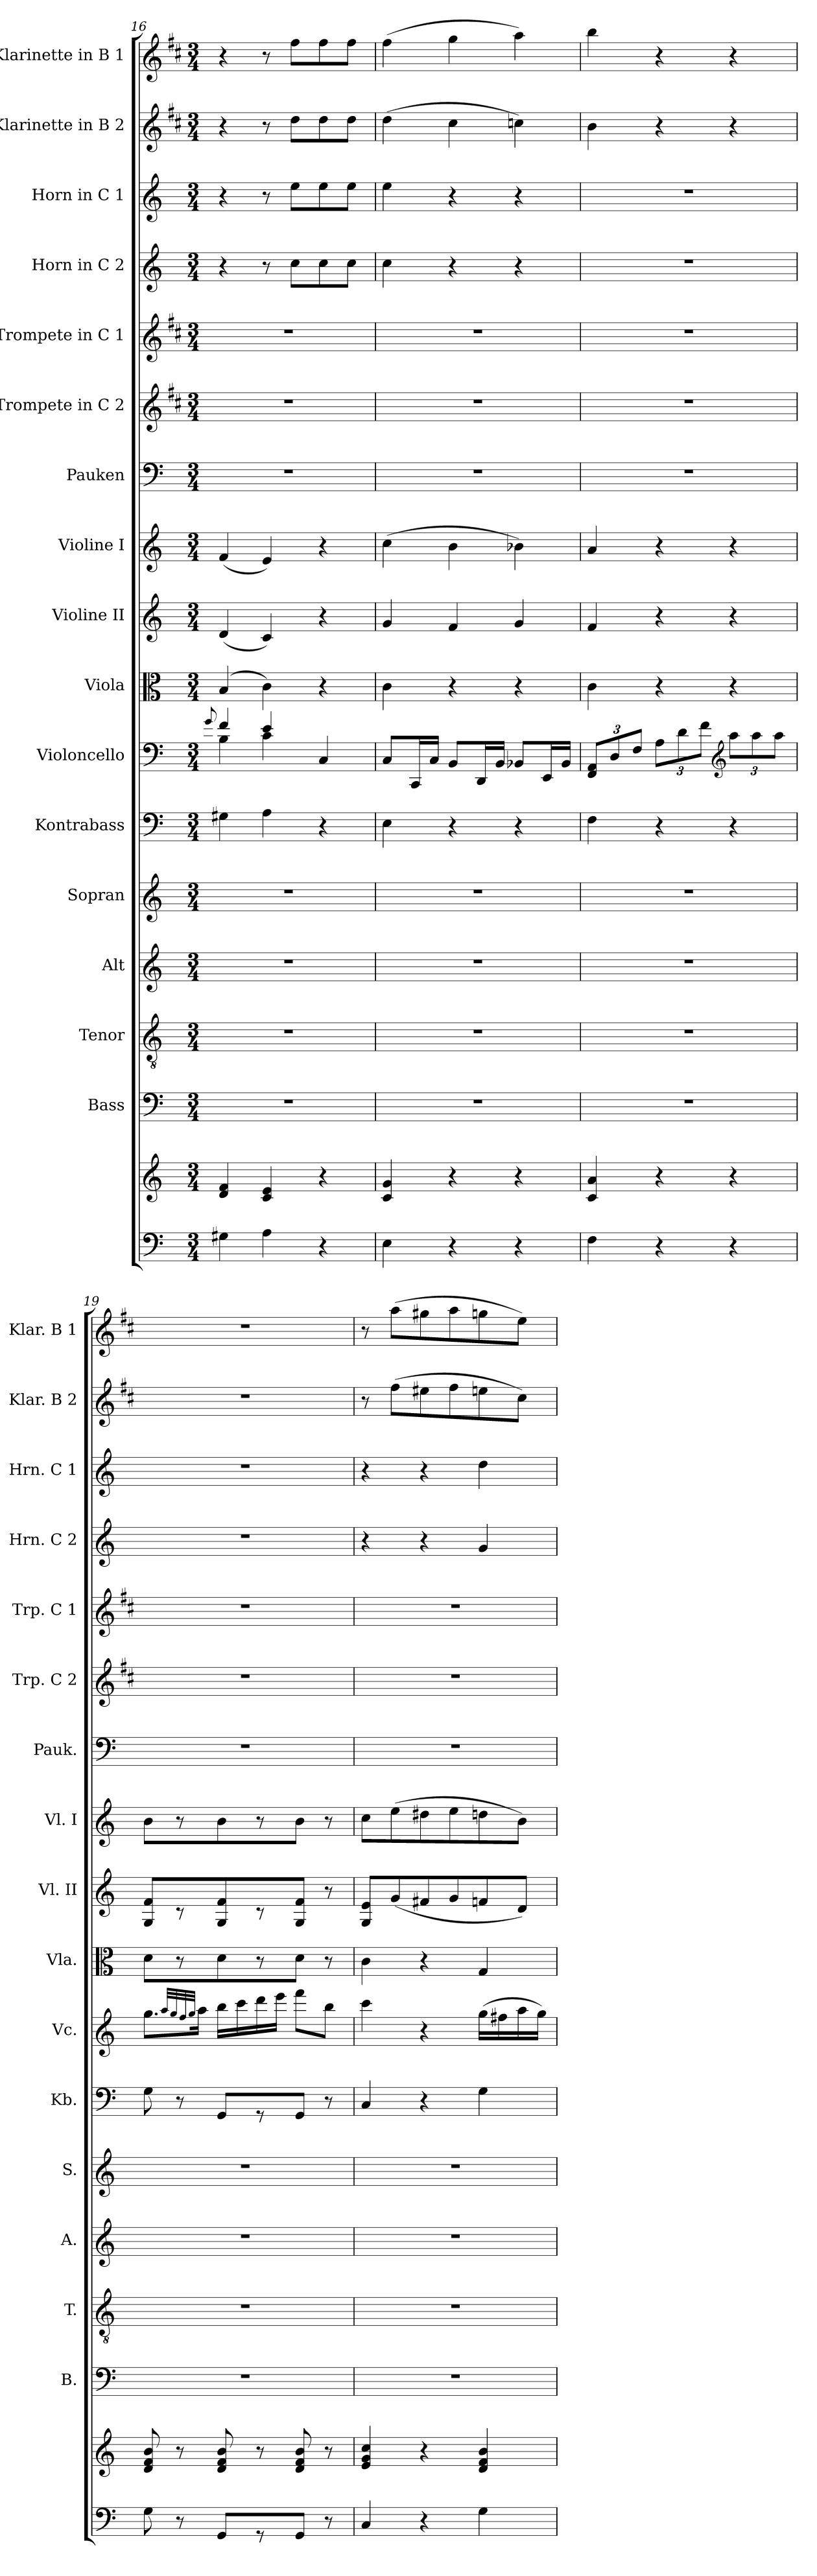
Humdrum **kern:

**kern	**kern	**kern	**kern	**kern	**kern	**kern	**kern	**kern	**kern	**kern	**kern	**kern	**kern	**kern	**kern	**kern	**kern
*part17	*part17	*part16	*part15	*part14	*part13	*part12	*part11	*part10	*part9	*part8	*part7	*part6	*part5	*part4	*part3	*part2	*part1
*staff18	*staff17	*staff16	*staff15	*staff14	*staff13	*staff12	*staff11	*staff10	*staff9	*staff8	*staff7	*staff6	*staff5	*staff4	*staff3	*staff2	*staff1
*	*	*I"Bass	*I"Tenor	*I"Alt	*I"Sopran	*I"Kontrabass	*I"Violoncello	*I"Viola	*I"Violine II	*I"Violine I	*I"Pauken	*I"Trompete in C 2	*I"Trompete in C 1	*I"Horn in C 2	*I"Horn in C 1	*I"Klarinette in B 2	*I"Klarinette in B 1
*	*	*I'B.	*I'T.	*I'A.	*I'S.	*I'Kb.	*I'Vc.	*I'Vla.	*I'Vl. II	*I'Vl. I	*I'Pauk.	*I'Trp. C 2	*I'Trp. C 1	*I'Hrn. C 2	*I'Hrn. C 1	*I'Klar. B 2	*I'Klar. B 1
*clefF4	*clefG2	*clefF4	*clefGv2	*clefG2	*clefG2	*clefF4	*clefF4	*clefC3	*clefG2	*clefG2	*clefF4	*clefG2	*clefG2	*clefG2	*clefG2	*clefG2	*clefG2
*	*	*	*	*	*	*ITrd7c12	*	*	*	*	*	*ITrd1c2	*ITrd1c2	*ITrd7c12	*ITrd7c12	*ITrd1c2	*ITrd1c2
*k[]	*k[]	*k[]	*k[]	*k[]	*k[]	*k[]	*k[]	*k[]	*k[]	*k[]	*k[]	*k[]	*k[]	*k[]	*k[]	*k[]	*k[]
*C:	*C:	*C:	*C:	*C:	*C:	*C:	*C:	*C:	*C:	*C:	*C:	*C:	*C:	*C:	*C:	*C:	*C:
*M3/4	*M3/4	*M3/4	*M3/4	*M3/4	*M3/4	*M3/4	*M3/4	*M3/4	*M3/4	*M3/4	*M3/4	*M3/4	*M3/4	*M3/4	*M3/4	*M3/4	*M3/4
=16	=16	=16	=16	=16	=16	=16	=16	=16	=16	=16	=16	=16	=16	=16	=16	=16	=16
.	.	.	.	.	.	.	8qqg/	.	.	.	.	.	.	.	.	.	.
*	*	*	*	*	*	*	*^	*	*	*	*	*	*	*	*	*	*
4G#X\	4d/ 4f/	2.r	2.r	2.r	2.r	4GG#X\	4f/	4B\	(4B/	(<4d/	(<4f/	2.r	2.r	2.r	4r	4r	4r	4r
4A\	4c/ 4e/	.	.	.	.	4AA\	4e/	4c\	4c\)	4c/)	4e/)	.	.	.	8r	8r	8r	8r
.	.	.	.	.	.	.	.	.	.	.	.	.	.	.	8c\L	8e\L	8cc\L	8ee\L
4r	4r	.	.	.	.	4r	4C/	4ryy	4r	4r	4r	.	.	.	8c\	8e\	8cc\	8ee\
.	.	.	.	.	.	.	.	.	.	.	.	.	.	.	8c\J	8e\J	8cc\J	8ee\J
*	*	*	*	*	*	*	*v	*v	*	*	*	*	*	*	*	*	*	*
=17	=17	=17	=17	=17	=17	=17	=17	=17	=17	=17	=17	=17	=17	=17	=17	=17	=17
4E\	4c/ 4g/	2.r	2.r	2.r	2.r	4EE\	8C/L	4c\	4g/	(>4cc\	2.r	2.r	2.r	4c\	4e\	(>4cc\	(>4ee\
.	.	.	.	.	.	.	16CC/L	.	.	.	.	.	.	.	.	.	.
.	.	.	.	.	.	.	16C/JJ	.	.	.	.	.	.	.	.	.	.
4r	4r	.	.	.	.	4r	8BB/L	4r	4f/	4b\	.	.	.	4r	4r	4b\	4ff\
.	.	.	.	.	.	.	16DD/L	.	.	.	.	.	.	.	.	.	.
.	.	.	.	.	.	.	16BB/JJ	.	.	.	.	.	.	.	.	.	.
4r	4r	.	.	.	.	4r	8BB-X/L	4r	4g/	4b-X\)	.	.	.	4r	4r	4b-X\)	4gg\)
.	.	.	.	.	.	.	16EE/L	.	.	.	.	.	.	.	.	.	.
.	.	.	.	.	.	.	16BB-/JJ	.	.	.	.	.	.	.	.	.	.
!!LO:PB:g=z
=18	=18	=18	=18	=18	=18	=18	=18	=18	=18	=18	=18	=18	=18	=18	=18	=18	=18
4F\	4c/ 4a/	2.r	2.r	2.r	2.r	4FF\	12FF/ 12AA/L	4c\	4f/	4a/	2.r	2.r	2.r	2.r	2.r	4a\	4aa\
.	.	.	.	.	.	.	12D/	.	.	.	.	.	.	.	.	.	.
.	.	.	.	.	.	.	12F/J	.	.	.	.	.	.	.	.	.	.
4r	4r	.	.	.	.	4r	12A\L	4r	4r	4r	.	.	.	.	.	4r	4r
.	.	.	.	.	.	.	12d\	.	.	.	.	.	.	.	.	.	.
.	.	.	.	.	.	.	12f\J	.	.	.	.	.	.	.	.	.	.
*	*	*	*	*	*	*	*clefG2	*	*	*	*	*	*	*	*	*	*
4r	4r	.	.	.	.	4r	12aa\L	4r	4r	4r	.	.	.	.	.	4r	4r
.	.	.	.	.	.	.	12aa\	.	.	.	.	.	.	.	.	.	.
.	.	.	.	.	.	.	12aa\J	.	.	.	.	.	.	.	.	.	.
=19	=19	=19	=19	=19	=19	=19	=19	=19	=19	=19	=19	=19	=19	=19	=19	=19	=19
8G\	8d/ 8f/ 8b/	2.r	2.r	2.r	2.r	8GG\	8.gg\L	8d\L	8G/ 8f/L	8b\L	2.r	2.r	2.r	2.r	2.r	2.r	2.r
8r	8r	.	.	.	.	8r	.	8r	8r	8r	.	.	.	.	.	.	.
.	.	.	.	.	.	.	32qaa/LLL	.	.	.	.	.	.	.	.	.	.
.	.	.	.	.	.	.	32qgg/	.	.	.	.	.	.	.	.	.	.
.	.	.	.	.	.	.	32qff/	.	.	.	.	.	.	.	.	.	.
.	.	.	.	.	.	.	32qgg/JJJ	.	.	.	.	.	.	.	.	.	.
.	.	.	.	.	.	.	16aa\Jk	.	.	.	.	.	.	.	.	.	.
8GG/L	8d/ 8f/ 8b/	.	.	.	.	8GGG/L	16bb\LL	8d\	8G/ 8f/	8b\	.	.	.	.	.	.	.
.	.	.	.	.	.	.	16ccc\	.	.	.	.	.	.	.	.	.	.
8r	8r	.	.	.	.	8r	16ddd\	8r	8r	8r	.	.	.	.	.	.	.
.	.	.	.	.	.	.	16eee\JJ	.	.	.	.	.	.	.	.	.	.
8GG/J	8d/ 8f/ 8b/	.	.	.	.	8GGG/J	8fff\L	8d\J	8G/ 8f/J	8b\J	.	.	.	.	.	.	.
8r	8r	.	.	.	.	8r	8bb\J	8r	8r	8r	.	.	.	.	.	.	.
=20	=20	=20	=20	=20	=20	=20	=20	=20	=20	=20	=20	=20	=20	=20	=20	=20	=20
4C/	4e/ 4g/ 4cc/	2.r	2.r	2.r	2.r	4CC/	4ccc\	4c\	8G/ 8e/L	8cc\L	2.r	2.r	2.r	4r	4r	8r	8r
.	.	.	.	.	.	.	.	.	(<8g/	(>8ee\	.	.	.	.	.	(>8ee\L	(>8gg\L
4r	4r	.	.	.	.	4r	4r	4r	8f#X/	8dd#X\	.	.	.	4r	4r	8dd#X\	8ff#X\
.	.	.	.	.	.	.	.	.	8g/	8ee\	.	.	.	.	.	8ee\	8gg\
4G\	4d/ 4f/ 4b/	.	.	.	.	4GG\	(>16gg\LL	4G/	8fn/	8ddn\	.	.	.	4G/	4d\	8ddn\	8ffn\
.	.	.	.	.	.	.	16ff#X\	.	.	.	.	.	.	.	.	.	.
.	.	.	.	.	.	.	16aa\	.	8d/J)	8b\J)	.	.	.	.	.	8b\J)	8dd\J)
.	.	.	.	.	.	.	16gg\JJ)	.	.	.	.	.	.	.	.	.	.
=	=	=	=	=	=	=	=	=	=	=	=	=	=	=	=	=	=
*-	*-	*-	*-	*-	*-	*-	*-	*-	*-	*-	*-	*-	*-	*-	*-	*-	*-
